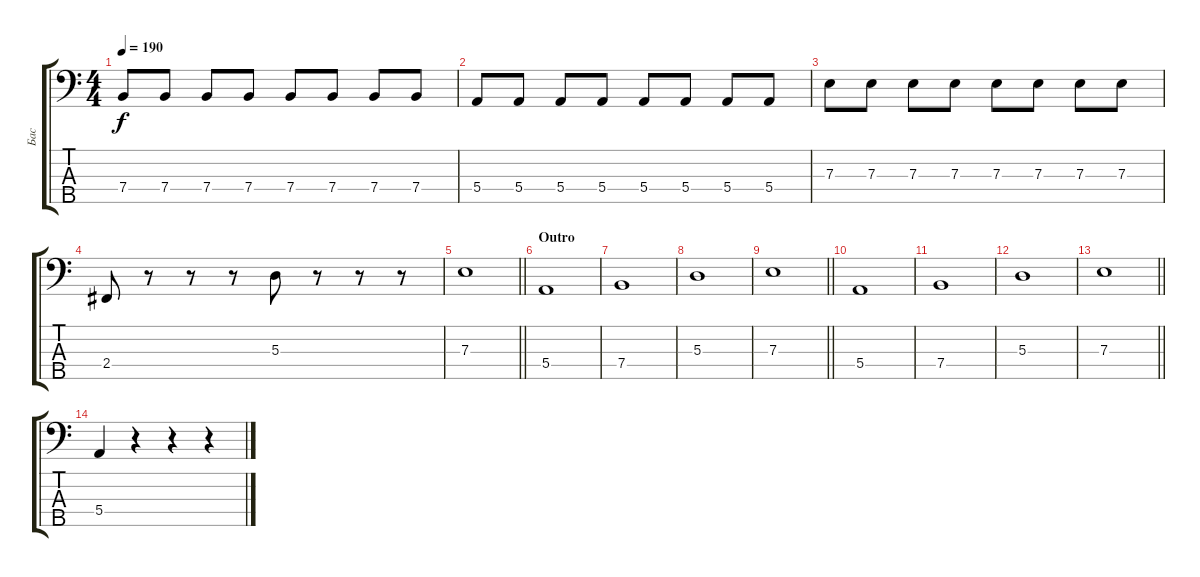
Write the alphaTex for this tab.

\track ("Бас" "Бас") {instrument electricbassfinger}
\staff {score tabs}
\tuning (G2 D2 A1 E1 B0) {hide}
\ts (4 4)
\tempo 190
\clef f4
\ks c
7.4.8{dy f} 7.4.8 7.4.8 7.4.8 7.4.8 7.4.8 7.4.8 7.4.8 |
5.4.8 5.4.8 5.4.8 5.4.8 5.4.8 5.4.8 5.4.8 5.4.8 |
7.3.8 7.3.8 7.3.8 7.3.8 7.3.8 7.3.8 7.3.8 7.3.8 |
2.4.8 r.8 r.8 r.8 5.3.8 r.8 r.8 r.8 |
\barLineRight lightlight
7.3.1 |
\section ("" "Outro")
5.4.1 |
7.4.1 |
5.3.1 |
\barLineRight lightlight
7.3.1 |
5.4.1 |
7.4.1 |
5.3.1 |
\barLineRight lightlight
7.3.1 |
5.4.4 r.4 r.4 r.4
